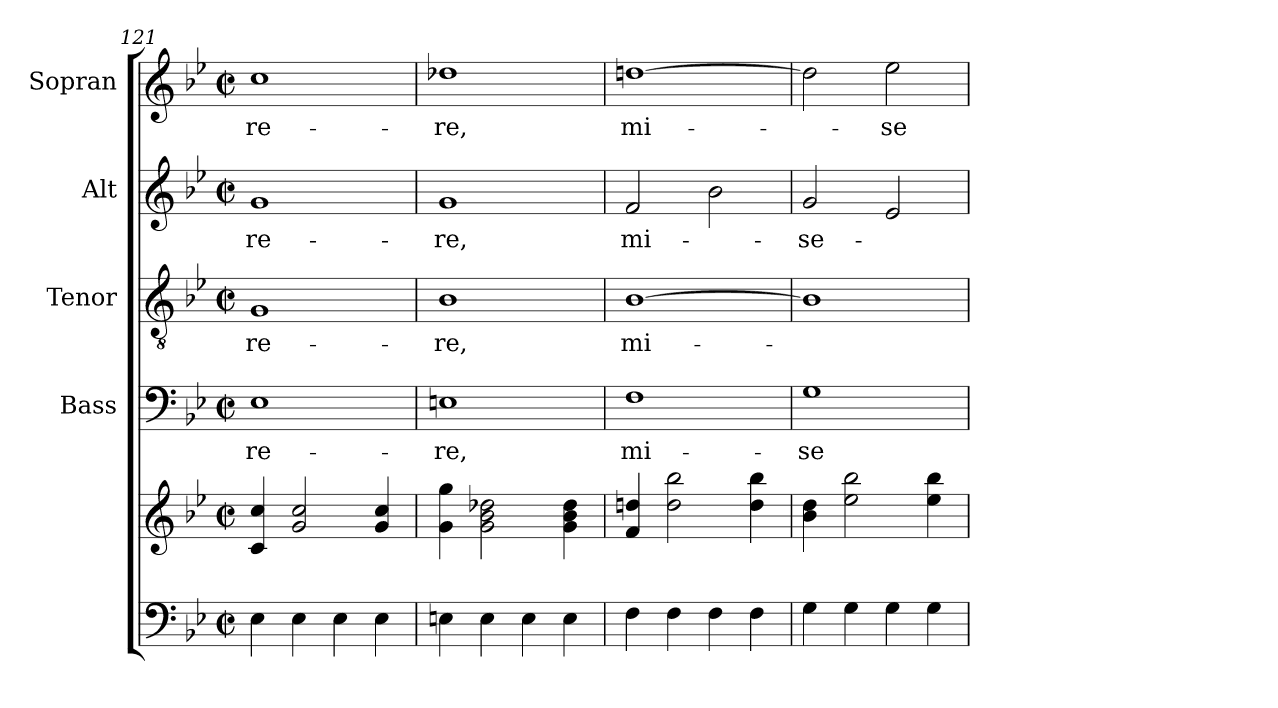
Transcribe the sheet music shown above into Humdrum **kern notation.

**kern	**kern	**kern	**text	**kern	**text	**kern	**text	**kern	**text
*part5	*part5	*part4	*part4	*part3	*part3	*part2	*part2	*part1	*part1
*staff6	*staff5	*staff4	*staff4	*staff3	*staff3	*staff2	*staff2	*staff1	*staff1
*	*	*I"Bass	*	*I"Tenor	*	*I"Alt	*	*I"Sopran	*
*	*	*I'B.	*	*I'T.	*	*I'A.	*	*I'S.	*
*clefF4	*clefG2	*clefF4	*	*clefGv2	*	*clefG2	*	*clefG2	*
*k[b-e-]	*k[b-e-]	*k[b-e-]	*	*k[b-e-]	*	*k[b-e-]	*	*k[b-e-]	*
*B-:	*B-:	*B-:	*	*B-:	*	*B-:	*	*B-:	*
*M2/2	*M2/2	*M2/2	*	*M2/2	*	*M2/2	*	*M2/2	*
*met(c|)	*met(c|)	*met(c|)	*	*met(c|)	*	*met(c|)	*	*met(c|)	*
=121	=121	=121	=121	=121	=121	=121	=121	=121	=121
!	!	!	!LO:LY:b	!	!LO:LY:b	!	!LO:LY:b	!	!LO:LY:b
4E-\	4c/ 4cc/	1E-	-re-	1G	-re-	1g	-re-	1cc	-re-
4E-\	2g/ 2cc/	.	.	.	.	.	.	.	.
4E-\	.	.	.	.	.	.	.	.	.
4E-\	4g/ 4cc/	.	.	.	.	.	.	.	.
!!LO:LB:g=z
=122	=122	=122	=122	=122	=122	=122	=122	=122	=122
!	!	!	!LO:LY:b	!	!LO:LY:b	!	!LO:LY:b	!	!LO:LY:b
4En\	4g\ 4gg\	1En	-re,	1B-	-re,	1g	-re,	1dd-X	-re,
4E\	2g\ 2b-\ 2dd-X\	.	.	.	.	.	.	.	.
4E\	.	.	.	.	.	.	.	.	.
4E\	4g\ 4b-\ 4dd-\	.	.	.	.	.	.	.	.
=123	=123	=123	=123	=123	=123	=123	=123	=123	=123
!	!	!	!LO:LY:b	!	!LO:LY:b	!	!LO:LY:b	!	!LO:LY:b
4F\	4f/ 4ddn/	1F	mi-	[1B-	mi-	2f/	mi-	[1ddn	mi-
4F\	2dd\ 2bb-\	.	.	.	.	.	.	.	.
4F\	.	.	.	.	.	2b-\	.	.	.
4F\	4dd\ 4bb-\	.	.	.	.	.	.	.	.
=124	=124	=124	=124	=124	=124	=124	=124	=124	=124
!	!	!	!LO:LY:b	!	!	!	!LO:LY:b	!	!
4G\	4b-\ 4dd\	1G	-se-	1B-]	.	2g/	-se-	2dd\]	.
4G\	2ee-\ 2bb-\	.	.	.	.	.	.	.	.
!	!	!	!	!	!	!	!	!	!LO:LY:b
4G\	.	.	.	.	.	2e-/	.	2ee-\	-se-
4G\	4ee-\ 4bb-\	.	.	.	.	.	.	.	.
=	=	=	=	=	=	=	=	=	=
*-	*-	*-	*-	*-	*-	*-	*-	*-	*-
